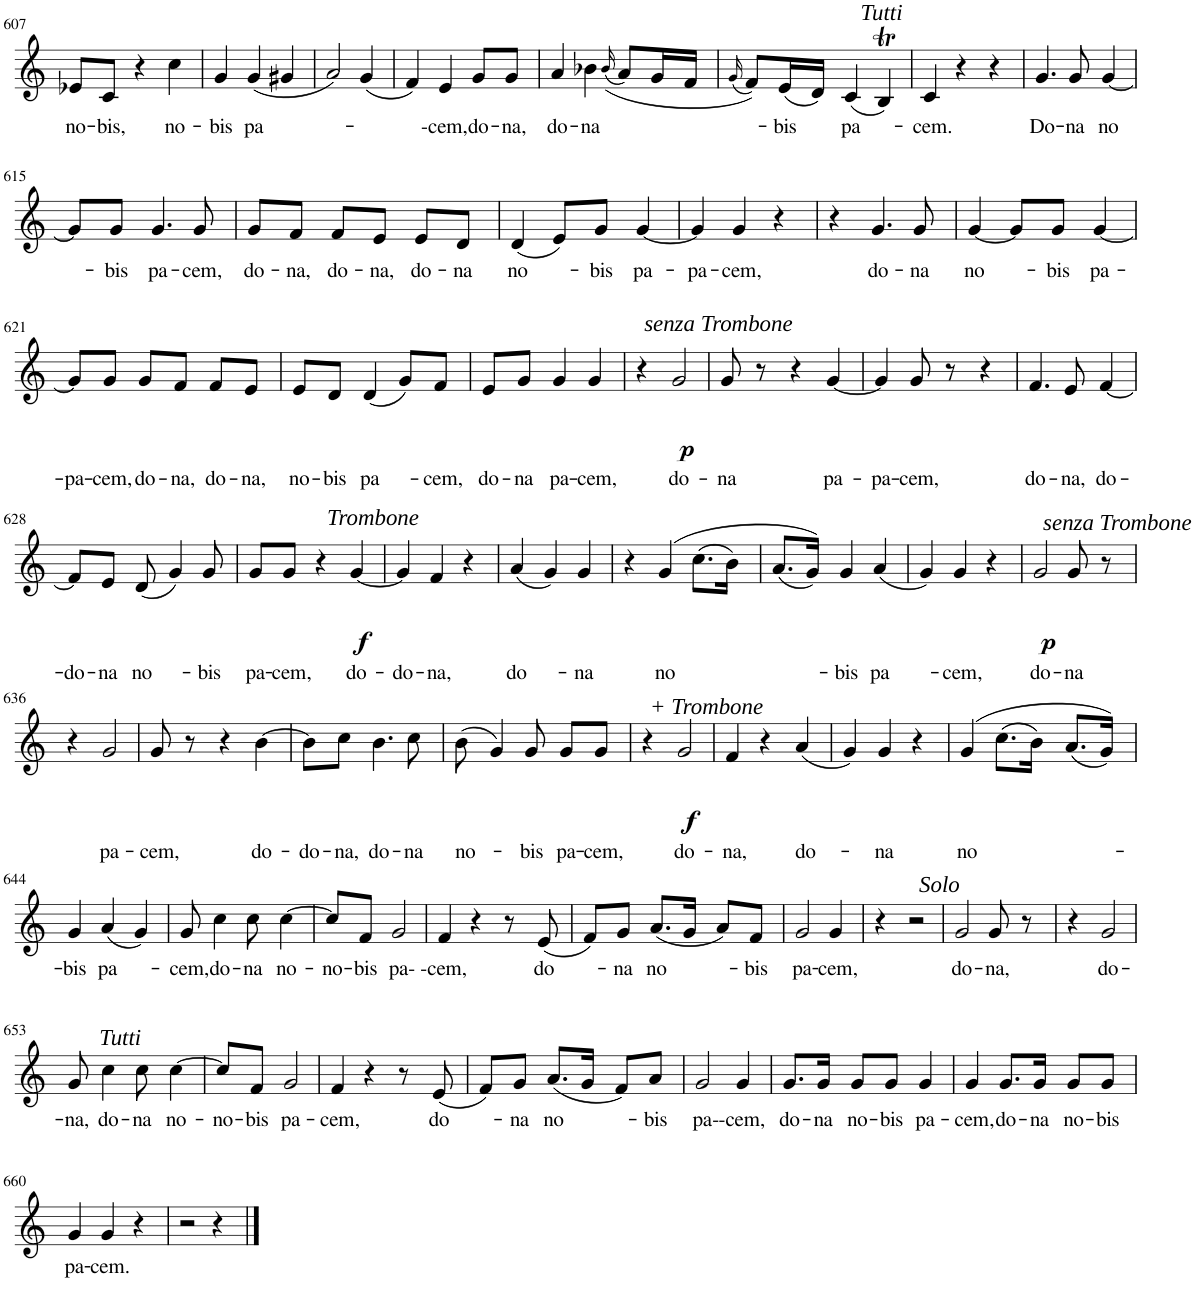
**kern	**text	**dynam
*part1	*part1	*part1
*staff1	*staff1	*staff1
*I"Alt	*	*
!!LO:PB:g=z
*clefG2	*	*
*k[]	*	*
*M3/4	*	*
=607	=607	=607
!	!LO:LY:b	!
8e-X/L	no-	.
!	!LO:LY:b	!
8c/J	bis,	.
4r	.	.
!	!LO:LY:b	!
4cc\	no-	.
=608	=608	=608
!	!LO:LY:b	!
4g/	bis	.
!	!LO:LY:b	!
(4g/	pa	.
4g#X/	.	.
=609	=609	=609
2a/)	.	.
(4g/	.	.
=610	=610	=610
4f/)	.	.
!	!LO:LY:b	!
4e/	-cem,	.
!	!LO:LY:b	!
8g/L	do-	.
!	!LO:LY:b	!
8g/J	na,	.
=611	=611	=611
!	!LO:LY:b	!
4a/	do-	.
!	!LO:LY:b	!
4b-X\	na	.
((16qb-/	.	.
8a/L)	.	.
16g/L	.	.
16f/JJ	.	.
=612	=612	=612
(16qg/	.	.
8f/L))	.	.
!	!LO:LY:b	!
(16e/L	bis	.
16d/JJ)	.	.
!	!LO:LY:b	!
(4c/	pa	.
4Bt/)	.	.
=613	=613	=613
!	!LO:LY:b	!
4c/	cem.	.
4r	.	.
4r	.	.
=614	=614	=614
!LO:TX:a:i:t=Tutti	!	!
!	!LO:LY:b	!
4.g/	Do-	.
!	!LO:LY:b	!
8g/	na	.
!	!LO:LY:b	!
[4g/	no	.
!!LO:LB:g=z
=615	=615	=615
8g/L]	.	.
!	!LO:LY:b	!
8g/J	bis	.
!	!LO:LY:b	!
4.g/	pa-	.
!	!LO:LY:b	!
8g/	cem,	.
=616	=616	=616
!	!LO:LY:b	!
8g/L	do-	.
!	!LO:LY:b	!
8f/J	na,	.
!	!LO:LY:b	!
8f/L	do-	.
!	!LO:LY:b	!
8e/J	na,	.
!	!LO:LY:b	!
8e/L	do-	.
!	!LO:LY:b	!
8d/J	na	.
=617	=617	=617
!	!LO:LY:b	!
(4d/	no	.
8e/L)	.	.
!	!LO:LY:b	!
8g/J	bis	.
!	!LO:LY:b	!
[4g/	pa-	.
=618	=618	=618
!	!LO:LY:b	!
4g/]	pa-	.
!	!LO:LY:b	!
4g/	cem,	.
4r	.	.
=619	=619	=619
4r	.	.
!	!LO:LY:b	!
4.g/	do-	.
!	!LO:LY:b	!
8g/	na	.
=620	=620	=620
!	!LO:LY:b	!
[4g/	no	.
8g/L]	.	.
!	!LO:LY:b	!
8g/J	bis	.
!	!LO:LY:b	!
[4g/	pa-	.
!!LO:LB:g=z
=621	=621	=621
!	!LO:LY:b	!
8g/L]	pa-	.
!	!LO:LY:b	!
8g/J	cem,	.
!	!LO:LY:b	!
8g/L	do-	.
!	!LO:LY:b	!
8f/J	na,	.
!	!LO:LY:b	!
8f/L	do-	.
!	!LO:LY:b	!
8e/J	na,	.
=622	=622	=622
!	!LO:LY:b	!
8e/L	no-	.
!	!LO:LY:b	!
8d/J	bis	.
!	!LO:LY:b	!
(4d/	pa	.
8g/L)	.	.
!	!LO:LY:b	!
8f/J	cem,	.
=623	=623	=623
!	!LO:LY:b	!
8e/L	do-	.
!	!LO:LY:b	!
8g/J	na	.
!	!LO:LY:b	!
4g/	pa-	.
!	!LO:LY:b	!
4g/	cem,	.
=624	=624	=624
4r	.	.
!LO:TX:a:i:t=senza Trombone	!	!
!	!LO:LY:b	!LO:DY:b
2g/	do-	p
=625	=625	=625
!	!LO:LY:b	!
8g/	na	.
8r	.	.
4r	.	.
!	!LO:LY:b	!
[4g/	pa-	.
=626	=626	=626
!	!LO:LY:b	!
4g/]	pa-	.
!	!LO:LY:b	!
8g/	cem,	.
8r	.	.
4r	.	.
=627	=627	=627
!	!LO:LY:b	!
4.f/	do-	.
!	!LO:LY:b	!
8e/	na,	.
!	!LO:LY:b	!
[4f/	do-	.
!!LO:LB:g=z
=628	=628	=628
!	!LO:LY:b	!
8f/L]	do-	.
!	!LO:LY:b	!
8e/J	na	.
!	!LO:LY:b	!
(8d/	no	.
4g/)	.	.
!	!LO:LY:b	!
8g/	bis	.
=629	=629	=629
!	!LO:LY:b	!
8g/L	pa-	.
!	!LO:LY:b	!
8g/J	cem,	.
4r	.	.
!LO:TX:a:i:t=Trombone	!	!
!	!LO:LY:b	!LO:DY:b
[4g/	do-	f
=630	=630	=630
!	!LO:LY:b	!
4g/]	do-	.
!	!LO:LY:b	!
4f/	na,	.
4r	.	.
=631	=631	=631
!	!LO:LY:b	!
(4a/	do	.
4g/)	.	.
!	!LO:LY:b	!
4g/	na	.
=632	=632	=632
4r	.	.
!	!LO:LY:b	!
(4g/	no	.
(8.cc\L	.	.
16b\Jk)	.	.
=633	=633	=633
(8.a/L	.	.
16g/Jk))	.	.
!	!LO:LY:b	!
4g/	bis	.
!	!LO:LY:b	!
(4a/	pa	.
=634	=634	=634
4g/)	.	.
!	!LO:LY:b	!
4g/	cem,	.
4r	.	.
=635	=635	=635
!LO:TX:a:i:t=senza Trombone	!	!
!	!LO:LY:b	!LO:DY:b
2g/	do-	p
!	!LO:LY:b	!
8g/	na	.
8r	.	.
!!LO:LB:g=z
=636	=636	=636
4r	.	.
!	!LO:LY:b	!
2g/	pa-	.
=637	=637	=637
!	!LO:LY:b	!
8g/	cem,	.
8r	.	.
4r	.	.
!	!LO:LY:b	!
[4b\	do-	.
=638	=638	=638
!	!LO:LY:b	!
8b\L]	do-	.
!	!LO:LY:b	!
8cc\J	na,	.
!	!LO:LY:b	!
4.b\	do-	.
!	!LO:LY:b	!
8cc\	na	.
=639	=639	=639
!	!LO:LY:b	!
(8b\	no-	.
4g/)	.	.
!	!LO:LY:b	!
8g/	bis	.
!	!LO:LY:b	!
8g/L	pa-	.
!	!LO:LY:b	!
8g/J	cem,	.
=640	=640	=640
4r	.	.
!LO:TX:a:i:t=+ Trombone	!	!
!	!LO:LY:b	!LO:DY:b
2g/	do-	f
=641	=641	=641
!	!LO:LY:b	!
4f/	na,	.
4r	.	.
!	!LO:LY:b	!
(4a/	do-	.
=642	=642	=642
4g/)	.	.
!	!LO:LY:b	!
4g/	na	.
4r	.	.
=643	=643	=643
!	!LO:LY:b	!
(4g/	no	.
(8.cc\L	.	.
16b\Jk)	.	.
(8.a/L	.	.
16g/Jk))	.	.
!!LO:LB:g=z
=644	=644	=644
!	!LO:LY:b	!
4g/	bis	.
!	!LO:LY:b	!
(4a/	pa	.
4g/)	.	.
=645	=645	=645
!	!LO:LY:b	!
8g/	cem,	.
!	!LO:LY:b	!
4cc\	do-	.
!	!LO:LY:b	!
8cc\	na	.
!	!LO:LY:b	!
[4cc\	no-	.
=646	=646	=646
!	!LO:LY:b	!
8cc/L]	no-	.
!	!LO:LY:b	!
8f/J	bis	.
!	!LO:LY:b	!
2g/	pa-	.
=647	=647	=647
!	!LO:LY:b	!
4f/	-cem,	.
4r	.	.
8r	.	.
!	!LO:LY:b	!
(8e/	do	.
=648	=648	=648
8f/L)	.	.
!	!LO:LY:b	!
8g/J	na	.
!	!LO:LY:b	!
(8.a/L	no	.
16g/Jk	.	.
8a/L)	.	.
!	!LO:LY:b	!
8f/J	bis	.
=649	=649	=649
!	!LO:LY:b	!
2g/	pa-	.
!	!LO:LY:b	!
4g/	cem,	.
=650	=650	=650
4r	.	.
2r	.	.
=651	=651	=651
!LO:TX:a:i:t=Solo	!	!
!	!LO:LY:b	!
2g/	do-	.
!	!LO:LY:b	!
8g/	na,	.
8r	.	.
=652	=652	=652
4r	.	.
!	!LO:LY:b	!
2g/	do-	.
!!LO:LB:g=z
=653	=653	=653
!	!LO:LY:b	!
8g/	na,	.
!LO:TX:a:i:t=Tutti	!	!
!	!LO:LY:b	!
4cc\	do-	.
!	!LO:LY:b	!
8cc\	na	.
!	!LO:LY:b	!
[4cc\	no-	.
=654	=654	=654
!	!LO:LY:b	!
8cc/L]	no-	.
!	!LO:LY:b	!
8f/J	bis	.
!	!LO:LY:b	!
2g/	pa-	.
=655	=655	=655
!	!LO:LY:b	!
4f/	cem,	.
4r	.	.
8r	.	.
!	!LO:LY:b	!
(8e/	do	.
=656	=656	=656
8f/L)	.	.
!	!LO:LY:b	!
8g/J	na	.
!	!LO:LY:b	!
(8.a/L	no	.
16g/Jk	.	.
8f/L)	.	.
!	!LO:LY:b	!
8a/J	bis	.
=657	=657	=657
!	!LO:LY:b	!
2g/	pa-	.
!	!LO:LY:b	!
4g/	-cem,	.
=658	=658	=658
!	!LO:LY:b	!
8.g/L	do-	.
!	!LO:LY:b	!
16g/Jk	na	.
!	!LO:LY:b	!
8g/L	no-	.
!	!LO:LY:b	!
8g/J	bis	.
!	!LO:LY:b	!
4g/	pa-	.
=659	=659	=659
!	!LO:LY:b	!
4g/	cem,	.
!	!LO:LY:b	!
8.g/L	do-	.
!	!LO:LY:b	!
16g/Jk	na	.
!	!LO:LY:b	!
8g/L	no-	.
!	!LO:LY:b	!
8g/J	bis	.
!!LO:LB:g=z
=660	=660	=660
!	!LO:LY:b	!
4g/	pa-	.
!	!LO:LY:b	!
4g/	cem.	.
4r	.	.
=661	=661	=661
2r	.	.
4r	.	.
==	==	==
*-	*-	*-
